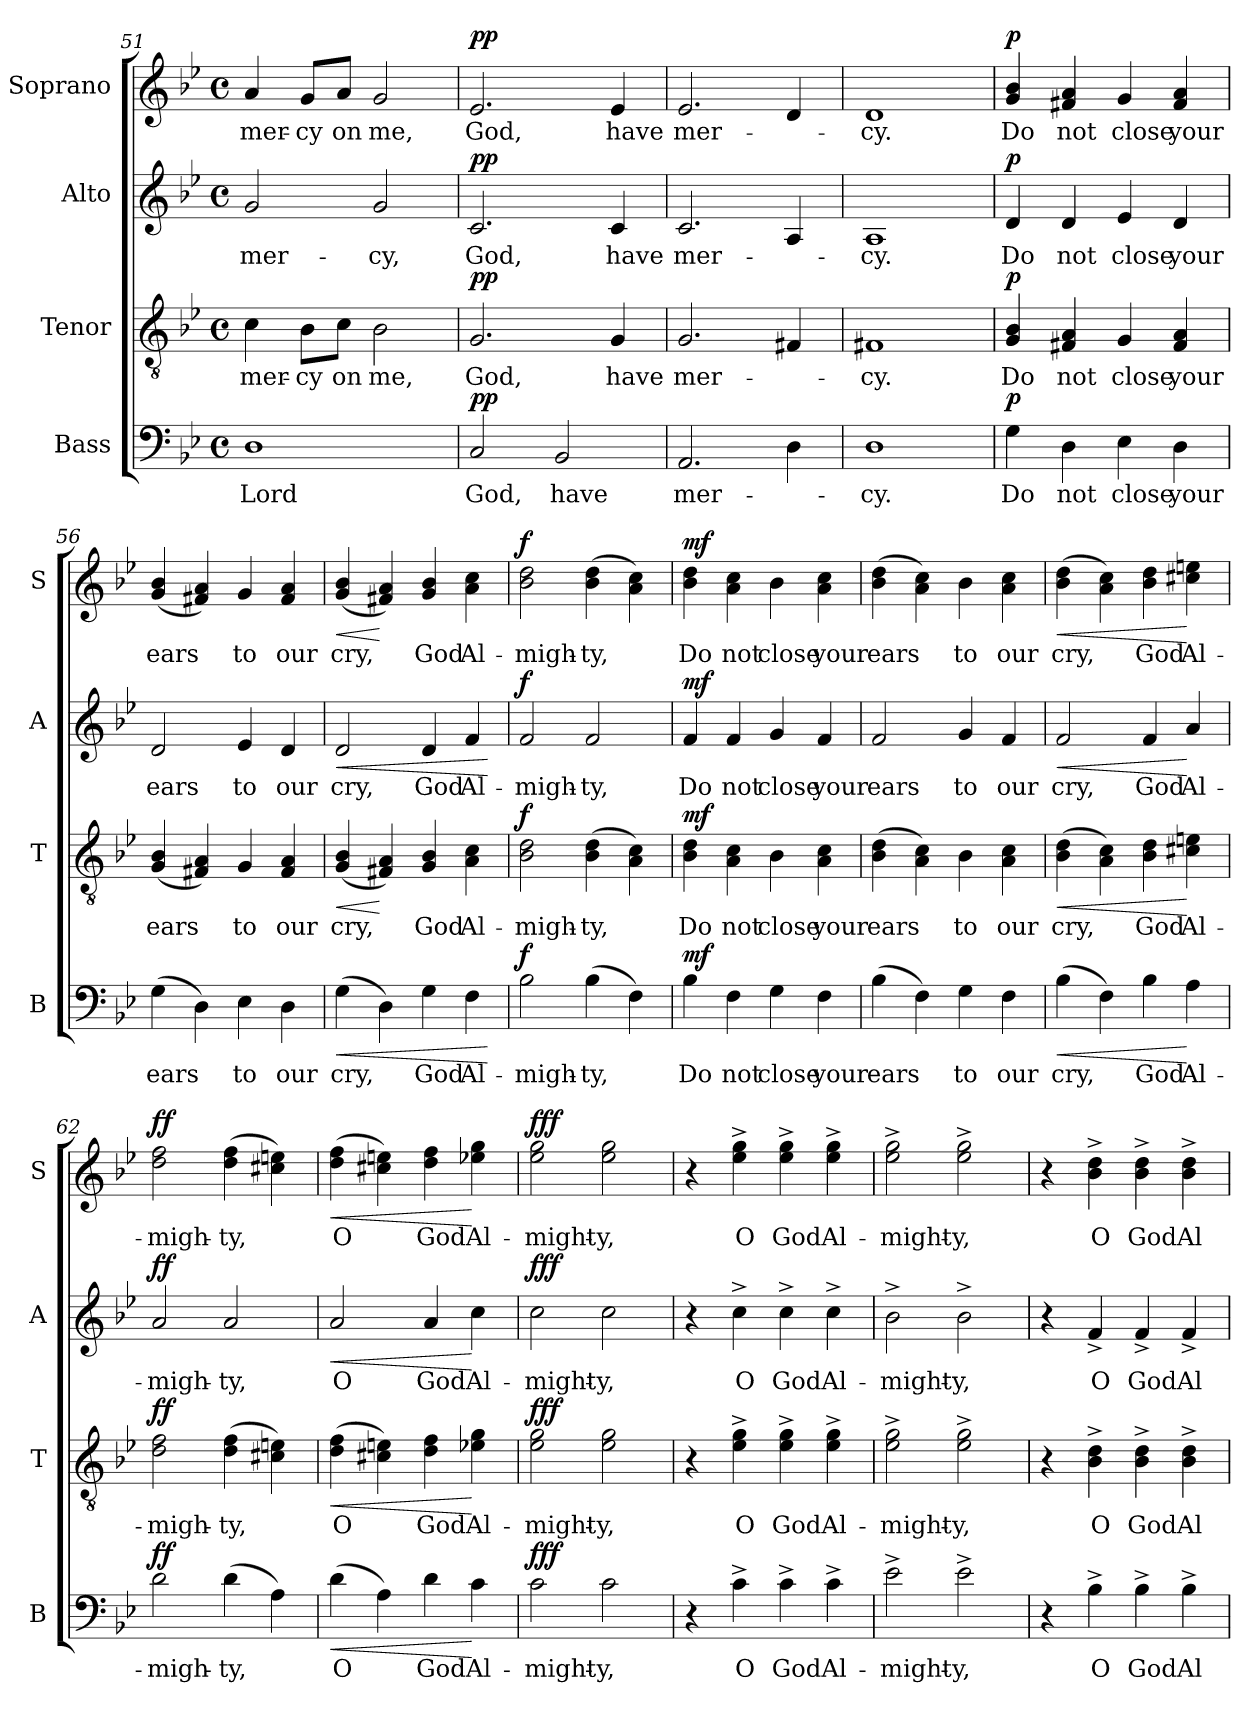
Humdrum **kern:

**kern	**text	**dynam	**kern	**text	**dynam	**kern	**text	**dynam	**kern	**text	**dynam
*part4	*part4	*part4	*part3	*part3	*part3	*part2	*part2	*part2	*part1	*part1	*part1
*staff4	*staff4	*staff4	*staff3	*staff3	*staff3	*staff2	*staff2	*staff2	*staff1	*staff1	*staff1
*I"Bass	*	*	*I"Tenor	*	*	*I"Alto	*	*	*I"Soprano	*	*
*I'B	*	*	*I'T	*	*	*I'A	*	*	*I'S	*	*
*clefF4	*	*	*clefGv2	*	*	*clefG2	*	*	*clefG2	*	*
*k[b-e-]	*	*	*k[b-e-]	*	*	*k[b-e-]	*	*	*k[b-e-]	*	*
*g:	*	*	*g:	*	*	*g:	*	*	*g:	*	*
*M4/4	*	*	*M4/4	*	*	*M4/4	*	*	*M4/4	*	*
*met(c)	*	*	*met(c)	*	*	*met(c)	*	*	*met(c)	*	*
=51	=51	=51	=51	=51	=51	=51	=51	=51	=51	=51	=51
1D	Lord	.	4c\	mer-	.	2g/	mer-	.	4a/	mer-	.
.	.	.	8B-\L	-cy	.	.	.	.	8g/L	-cy	.
.	.	.	8c\J	on	.	.	.	.	8a/J	on	.
.	.	.	2B-\	me,	.	2g/	-cy,	.	2g/	me,	.
=52	=52	=52	=52	=52	=52	=52	=52	=52	=52	=52	=52
!	!	!LO:DY:a	!	!	!LO:DY:a	!	!	!LO:DY:a	!	!	!LO:DY:a
2C/	God,	pp	2.G/	God,	pp	2.c/	God,	pp	2.e-/	God,	pp
2BB-/	have	.	.	.	.	.	.	.	.	.	.
.	.	.	4G/	have	.	4c/	have	.	4e-/	have	.
=53	=53	=53	=53	=53	=53	=53	=53	=53	=53	=53	=53
2.AA/	-mer-	.	2.G/	mer-	.	2.c/	mer-	.	2.e-/	mer-	.
4D\	.	.	4F#X/	.	.	4A/	.	.	4d/	.	.
=54	=54	=54	=54	=54	=54	=54	=54	=54	=54	=54	=54
1D	cy.	.	1F#X	-cy.	.	1A	-cy.	.	1d	-cy.	.
=55	=55	=55	=55	=55	=55	=55	=55	=55	=55	=55	=55
!	!	!LO:DY:a	!	!	!LO:DY:a	!	!	!LO:DY:a	!	!	!LO:DY:a
4G\	Do	p	4G/ 4B-/	Do	p	4d/	Do	p	4g/ 4b-/	Do	p
4D\	not	.	4F#X/ 4A/	not	.	4d/	not	.	4f#X/ 4a/	not	.
4E-\	close	.	4G/	close	.	4e-/	close	.	4g/	close	.
4D\	your	.	4F#/ 4A/	your	.	4d/	your	.	4f#/ 4a/	your	.
!!LO:LB:g=z
=56	=56	=56	=56	=56	=56	=56	=56	=56	=56	=56	=56
(4G\	ears	.	(4G/ 4B-/	ears	.	2d/	ears	.	(4g/ 4b-/	ears	.
4D\)	.	.	4F#X/ 4A/)	.	.	.	.	.	4f#X/ 4a/)	.	.
4E-\	to	.	4G/	to	.	4e-/	to	.	4g/	to	.
4D\	our	.	4F#/ 4A/	our	.	4d/	our	.	4f#/ 4a/	our	.
=57	=57	=57	=57	=57	=57	=57	=57	=57	=57	=57	=57
!	!	!LO:HP:b	!	!	!LO:HP:b	!	!	!LO:HP:b	!	!	!LO:HP:b
(4G\	cry,	<	(4G/ 4B-/	cry,	<	2d/	cry,	<	(4g/ 4b-/	cry,	<
4D\)	.	.	4F#X/ 4A/)	.	[	.	.	.	4f#X/ 4a/)	.	[
4G\	God	.	4G/ 4B-/	God	.	4d/	God	.	4g/ 4b-/	God	.
4F\	Al-	.	4A\ 4c\	Al-	.	4f/	Al-	.	4a\ 4cc\	Al-	.
.	.	[	.	.	.	.	.	[	.	.	.
=58	=58	=58	=58	=58	=58	=58	=58	=58	=58	=58	=58
!	!	!LO:DY:a	!	!	!LO:DY:a	!	!	!LO:DY:a	!	!	!LO:DY:a
2B-\	-migh-	f	2B-\ 2d\	-migh-	f	2f/	-migh-	f	2b-\ 2dd\	-migh-	f
(4B-\	-ty,	.	(4B-\ 4d\	-ty,	.	2f/	-ty,	.	(4b-\ 4dd\	-ty,	.
4F\)	.	.	4A\ 4c\)	.	.	.	.	.	4a\ 4cc\)	.	.
=59	=59	=59	=59	=59	=59	=59	=59	=59	=59	=59	=59
!	!	!LO:DY:a	!	!	!LO:DY:a	!	!	!LO:DY:a	!	!	!LO:DY:a
4B-\	Do	mf	4B-\ 4d\	Do	mf	4f/	Do	mf	4b-\ 4dd\	Do	mf
4F\	not	.	4A\ 4c\	not	.	4f/	not	.	4a\ 4cc\	not	.
4G\	close	.	4B-\	close	.	4g/	close	.	4b-\	close	.
4F\	your	.	4A\ 4c\	your	.	4f/	your	.	4a\ 4cc\	your	.
=60	=60	=60	=60	=60	=60	=60	=60	=60	=60	=60	=60
(4B-\	ears	.	(4B-\ 4d\	ears	.	2f/	ears	.	(4b-\ 4dd\	ears	.
4F\)	.	.	4A\ 4c\)	.	.	.	.	.	4a\ 4cc\)	.	.
4G\	to	.	4B-\	to	.	4g/	to	.	4b-\	to	.
4F\	our	.	4A\ 4c\	our	.	4f/	our	.	4a\ 4cc\	our	.
!!LO:LB:g=z
=61	=61	=61	=61	=61	=61	=61	=61	=61	=61	=61	=61
!	!	!LO:HP:b	!	!	!LO:HP:b	!	!	!LO:HP:b	!	!	!LO:HP:b
(4B-\	cry,	<	(4B-\ 4d\	cry,	<	2f/	cry,	<	(4b-\ 4dd\	cry,	<
4F\)	.	.	4A\ 4c\)	.	.	.	.	.	4a\ 4cc\)	.	.
4B-\	God	.	4B-\ 4d\	God	.	4f/	God	.	4b-\ 4dd\	God	.
4A\	Al-	[	4c#X\ 4en\	Al-	[	4a/	Al-	[	4cc#X\ 4een\	Al-	[
=62	=62	=62	=62	=62	=62	=62	=62	=62	=62	=62	=62
!	!	!LO:DY:a	!	!	!LO:DY:a	!	!	!LO:DY:a	!	!	!LO:DY:a
2d\	-migh-	ff	2d\ 2f\	-migh-	ff	2a/	-migh-	ff	2dd\ 2ff\	-migh-	ff
(4d\	-ty,	.	(4d\ 4f\	-ty,	.	2a/	-ty,	.	(4dd\ 4ff\	-ty,	.
4A\)	.	.	4c#X\ 4en\)	.	.	.	.	.	4cc#X\ 4een\)	.	.
=63	=63	=63	=63	=63	=63	=63	=63	=63	=63	=63	=63
!	!	!LO:HP:b	!	!	!LO:HP:b	!	!	!LO:HP:b	!	!	!LO:HP:b
(4d\	O	<	(4d\ 4f\	O	<	2a/	O	<	(4dd\ 4ff\	O	<
4A\)	.	.	4c#X\ 4en\)	.	.	.	.	.	4cc#X\ 4een\)	.	.
4d\	God	.	4d\ 4f\	God	.	4a/	God	.	4dd\ 4ff\	God	.
4c\	Al-	[	4e-X\ 4g\	Al-	[	4cc\	Al-	[	4ee-X\ 4gg\	Al-	[
=64	=64	=64	=64	=64	=64	=64	=64	=64	=64	=64	=64
!	!	!LO:DY:a	!	!	!LO:DY:a	!	!	!LO:DY:a	!	!	!LO:DY:a
2c\	-might-	fff	2e-\ 2g\	-might-	fff	2cc\	-might-	fff	2ee-\ 2gg\	-might-	fff
2c\	-y,	.	2e-\ 2g\	-y,	.	2cc\	-y,	.	2ee-\ 2gg\	-y,	.
=65	=65	=65	=65	=65	=65	=65	=65	=65	=65	=65	=65
4r	.	.	4r	.	.	4r	.	.	4r	.	.
4c^>\	O	.	4e-\^> 4g\^>	O	.	4cc^>\	O	.	4ee-\^> 4gg\^>	O	.
4c^>\	God	.	4e-\^> 4g\^>	God	.	4cc^>\	God	.	4ee-\^> 4gg\^>	God	.
4c^>\	Al-	.	4e-\^> 4g\^>	Al-	.	4cc^>\	Al-	.	4ee-\^> 4gg\^>	Al-	.
=66	=66	=66	=66	=66	=66	=66	=66	=66	=66	=66	=66
2e-^>\	-might-	.	2e-\^> 2g\^>	-might-	.	2b-^>\	-might-	.	2ee-\^> 2gg\^>	-might-	.
2e-^>\	-y,	.	2e-\^> 2g\^>	-y,	.	2b-^>\	-y,	.	2ee-\^> 2gg\^>	-y,	.
!!LO:PB:g=z
=67	=67	=67	=67	=67	=67	=67	=67	=67	=67	=67	=67
4r	.	.	4r	.	.	4r	.	.	4r	.	.
4B-^>\	O	.	4B-\^> 4d\^>	O	.	4f^</	O	.	4b-\^> 4dd\^>	O	.
4B-^>\	God	.	4B-\^> 4d\^>	God	.	4f^</	God	.	4b-\^> 4dd\^>	God	.
4B-^>\	Al-	.	4B-\^> 4d\^>	Al-	.	4f^</	Al-	.	4b-\^> 4dd\^>	Al-	.
=	=	=	=	=	=	=	=	=	=	=	=
*-	*-	*-	*-	*-	*-	*-	*-	*-	*-	*-	*-
